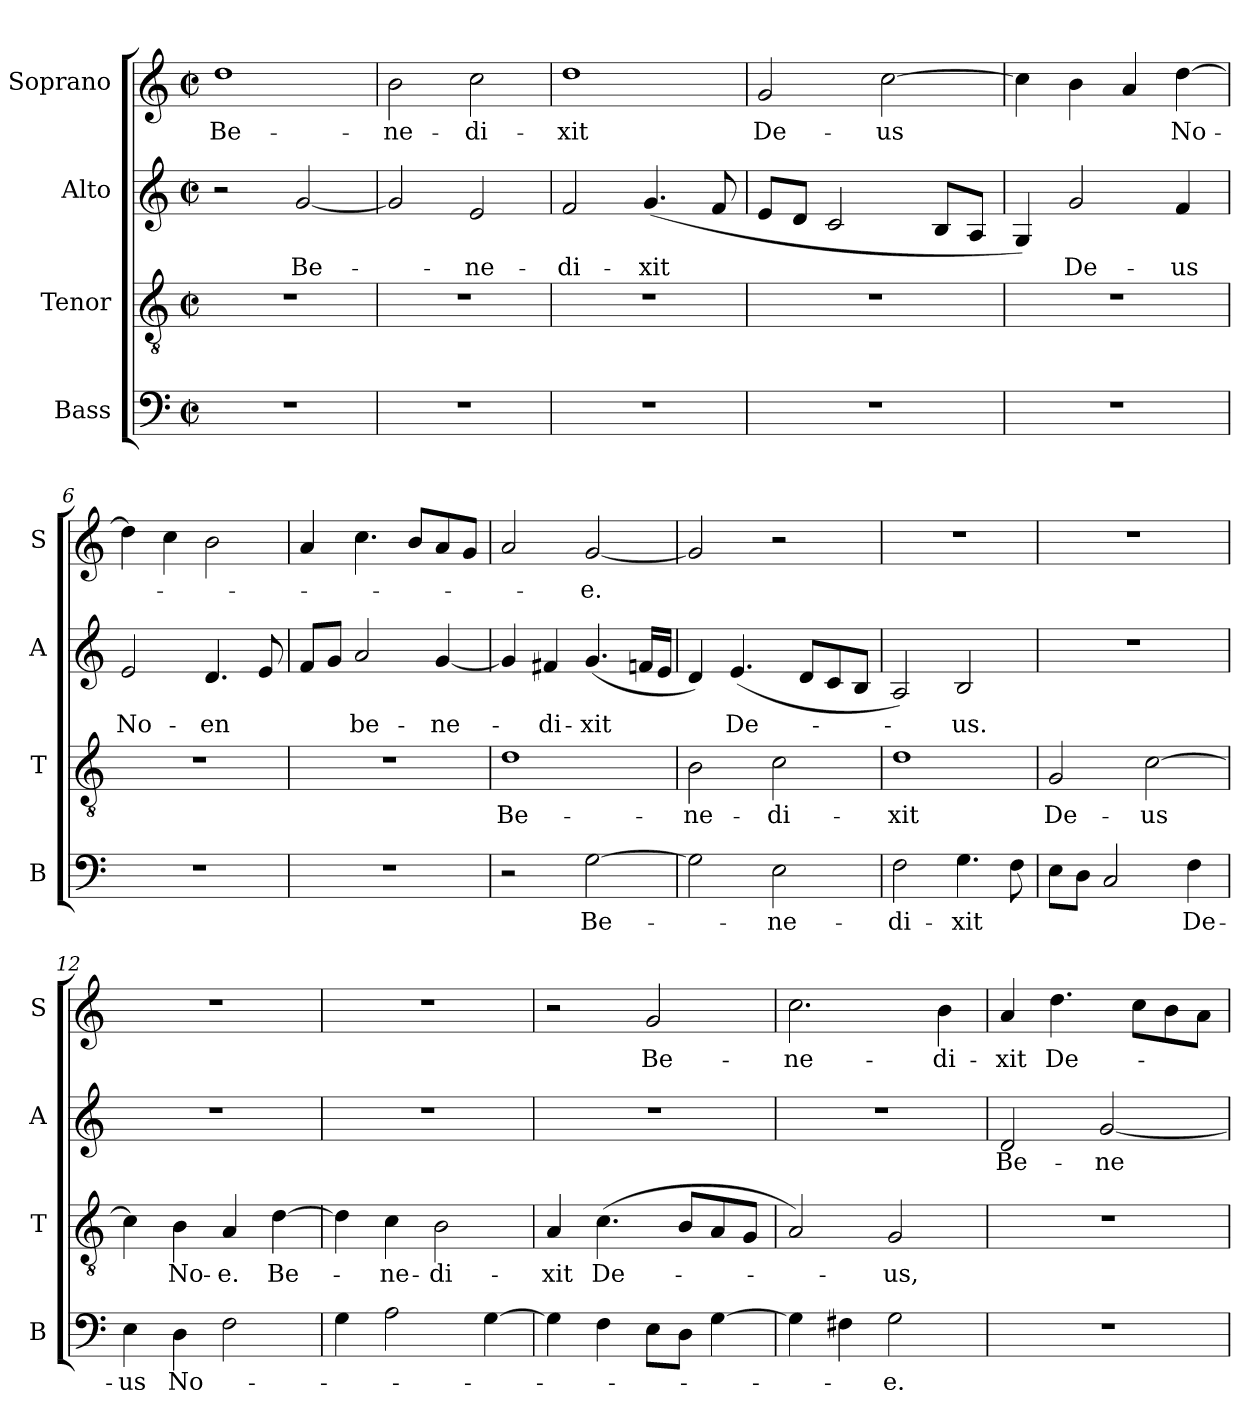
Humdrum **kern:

**kern	**text	**kern	**text	**kern	**text	**kern	**text
*part4	*part4	*part3	*part3	*part2	*part2	*part1	*part1
*staff4	*staff4	*staff3	*staff3	*staff2	*staff2	*staff1	*staff1
*I"Bass	*	*I"Tenor	*	*I"Alto	*	*I"Soprano	*
*I'B	*	*I'T	*	*I'A	*	*I'S	*
*clefF4	*	*clefGv2	*	*clefG2	*	*clefG2	*
*k[]	*	*k[]	*	*k[]	*	*k[]	*
*C:	*	*C:	*	*C:	*	*C:	*
*M2/2	*	*M2/2	*	*M2/2	*	*M2/2	*
*met(c|)	*	*met(c|)	*	*met(c|)	*	*met(c|)	*
=1	=1	=1	=1	=1	=1	=1	=1
1r	.	1r	.	2r	.	1dd	Be-
.	.	.	.	[2g/	Be-	.	.
=2	=2	=2	=2	=2	=2	=2	=2
1r	.	1r	.	2g/]	.	2b\	-ne-
.	.	.	.	2e/	-ne-	2cc\	-di-
=3	=3	=3	=3	=3	=3	=3	=3
1r	.	1r	.	2f/	-di-	1dd	-xit
.	.	.	.	(4.g/	-xit	.	.
.	.	.	.	8f/	.	.	.
=4	=4	=4	=4	=4	=4	=4	=4
1r	.	1r	.	8e/L	.	2g/	De-
.	.	.	.	8d/J	.	.	.
.	.	.	.	2c/	.	.	.
.	.	.	.	.	.	[2cc\	-us
.	.	.	.	8B/L	.	.	.
.	.	.	.	8A/J	.	.	.
=5	=5	=5	=5	=5	=5	=5	=5
1r	.	1r	.	4G/)	.	4cc\]	.
.	.	.	.	2g/	De-	4b\	.
.	.	.	.	.	.	4a/	.
.	.	.	.	4f/	-us	[4dd\	No-
!!LO:LB:g=z
=6	=6	=6	=6	=6	=6	=6	=6
1r	.	1r	.	2e/	No-	4dd\]	.
.	.	.	.	.	.	4cc\	.
.	.	.	.	4.d/	-en	2b\	.
.	.	.	.	8e/	.	.	.
=7	=7	=7	=7	=7	=7	=7	=7
1r	.	1r	.	8f/L	.	4a/	.
.	.	.	.	8g/J	.	.	.
.	.	.	.	2a/	be-	4.cc\	.
.	.	.	.	.	.	8b/L	.
.	.	.	.	[4g/	-ne-	8a/	.
.	.	.	.	.	.	8g/J	.
=8	=8	=8	=8	=8	=8	=8	=8
2r	.	1d	Be-	4g/]	.	2a/	.
.	.	.	.	4f#X/	-di-	.	.
[2G\	Be-	.	.	(4.g/	-xit	[2g/	-e.
.	.	.	.	16fn/LL	.	.	.
.	.	.	.	16e/JJ	.	.	.
=9	=9	=9	=9	=9	=9	=9	=9
2G\]	.	2B\	-ne-	4d/)	.	2g/]	.
.	.	.	.	(4.e/	De-	.	.
2E\	-ne-	2c\	-di-	.	.	2r	.
.	.	.	.	8d/L	.	.	.
.	.	.	.	8c/	.	.	.
.	.	.	.	8B/J	.	.	.
=10	=10	=10	=10	=10	=10	=10	=10
2F\	-di-	1d	-xit	2A/)	.	1r	.
4.G\	-xit	.	.	2B/	-us.	.	.
8F\	.	.	.	.	.	.	.
!!LO:PB:g=z
=11	=11	=11	=11	=11	=11	=11	=11
8E\L	.	2G/	De-	1r	.	1r	.
8D\J	.	.	.	.	.	.	.
2C/	.	.	.	.	.	.	.
.	.	[2c\	-us	.	.	.	.
4F\	De-	.	.	.	.	.	.
=12	=12	=12	=12	=12	=12	=12	=12
4E\	-us	4c\]	.	1r	.	1r	.
4D\	No-	4B\	No-	.	.	.	.
2F\	.	4A/	-e.	.	.	.	.
.	.	[4d\	Be-	.	.	.	.
=13	=13	=13	=13	=13	=13	=13	=13
4G\	.	4d\]	.	1r	.	1r	.
2A\	.	4c\	-ne-	.	.	.	.
.	.	2B\	-di-	.	.	.	.
[4G\	.	.	.	.	.	.	.
=14	=14	=14	=14	=14	=14	=14	=14
4G\]	.	4A/	-xit	1r	.	2r	.
4F\	.	(4.c\	De-	.	.	.	.
8E\L	.	.	.	.	.	2g/	Be-
8D\J	.	8B/L	.	.	.	.	.
[4G\	.	8A/	.	.	.	.	.
.	.	8G/J	.	.	.	.	.
=15	=15	=15	=15	=15	=15	=15	=15
4G\]	.	2A/)	.	1r	.	2.cc\	-ne-
4F#X\	.	.	.	.	.	.	.
2G\	-e.	2G/	-us,	.	.	.	.
.	.	.	.	.	.	4b\	-di-
=16	=16	=16	=16	=16	=16	=16	=16
1r	.	1r	.	2d/	Be-	4a/	-xit
.	.	.	.	.	.	4.dd\	De-
.	.	.	.	[2g/	-ne-	.	.
.	.	.	.	.	.	8cc\L	.
.	.	.	.	.	.	8b\	.
.	.	.	.	.	.	8a\J	.
=	=	=	=	=	=	=	=
*-	*-	*-	*-	*-	*-	*-	*-
